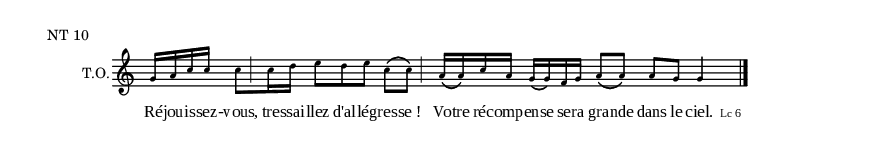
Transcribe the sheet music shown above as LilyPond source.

\version "2.10.0"
\include "definitions.ly"
\markup {NT  10}



\relative a' { 
	\new Staff {
		\cadenzaOn
		\set Staff.instrumentName = \markup{ \center-align { T.O. } }
		g16[ a c c]
		
		\times 2/3 { c8[ \cesure\pespace c16 d]\) }
		\times 2/3 { e8[ d e] }
		c8[\( c\)] \cesure  \pespace
		a16[\( a\) c a]
		g16[\( g\) f g]
		 a8[\( a\)] a8[ g] g4
		\endBar
	}
	\addlyrics {
		Ré -- jou -- is -- sez -- -vous, tre -- ssai -- llez d'al -- lég -- res -- "se !" Vo -- tre réc -- omp -- en -- se se -- ra gra -- nde dans le ciel.
		\markup { \citation #"Lc 6"}
 }
}

